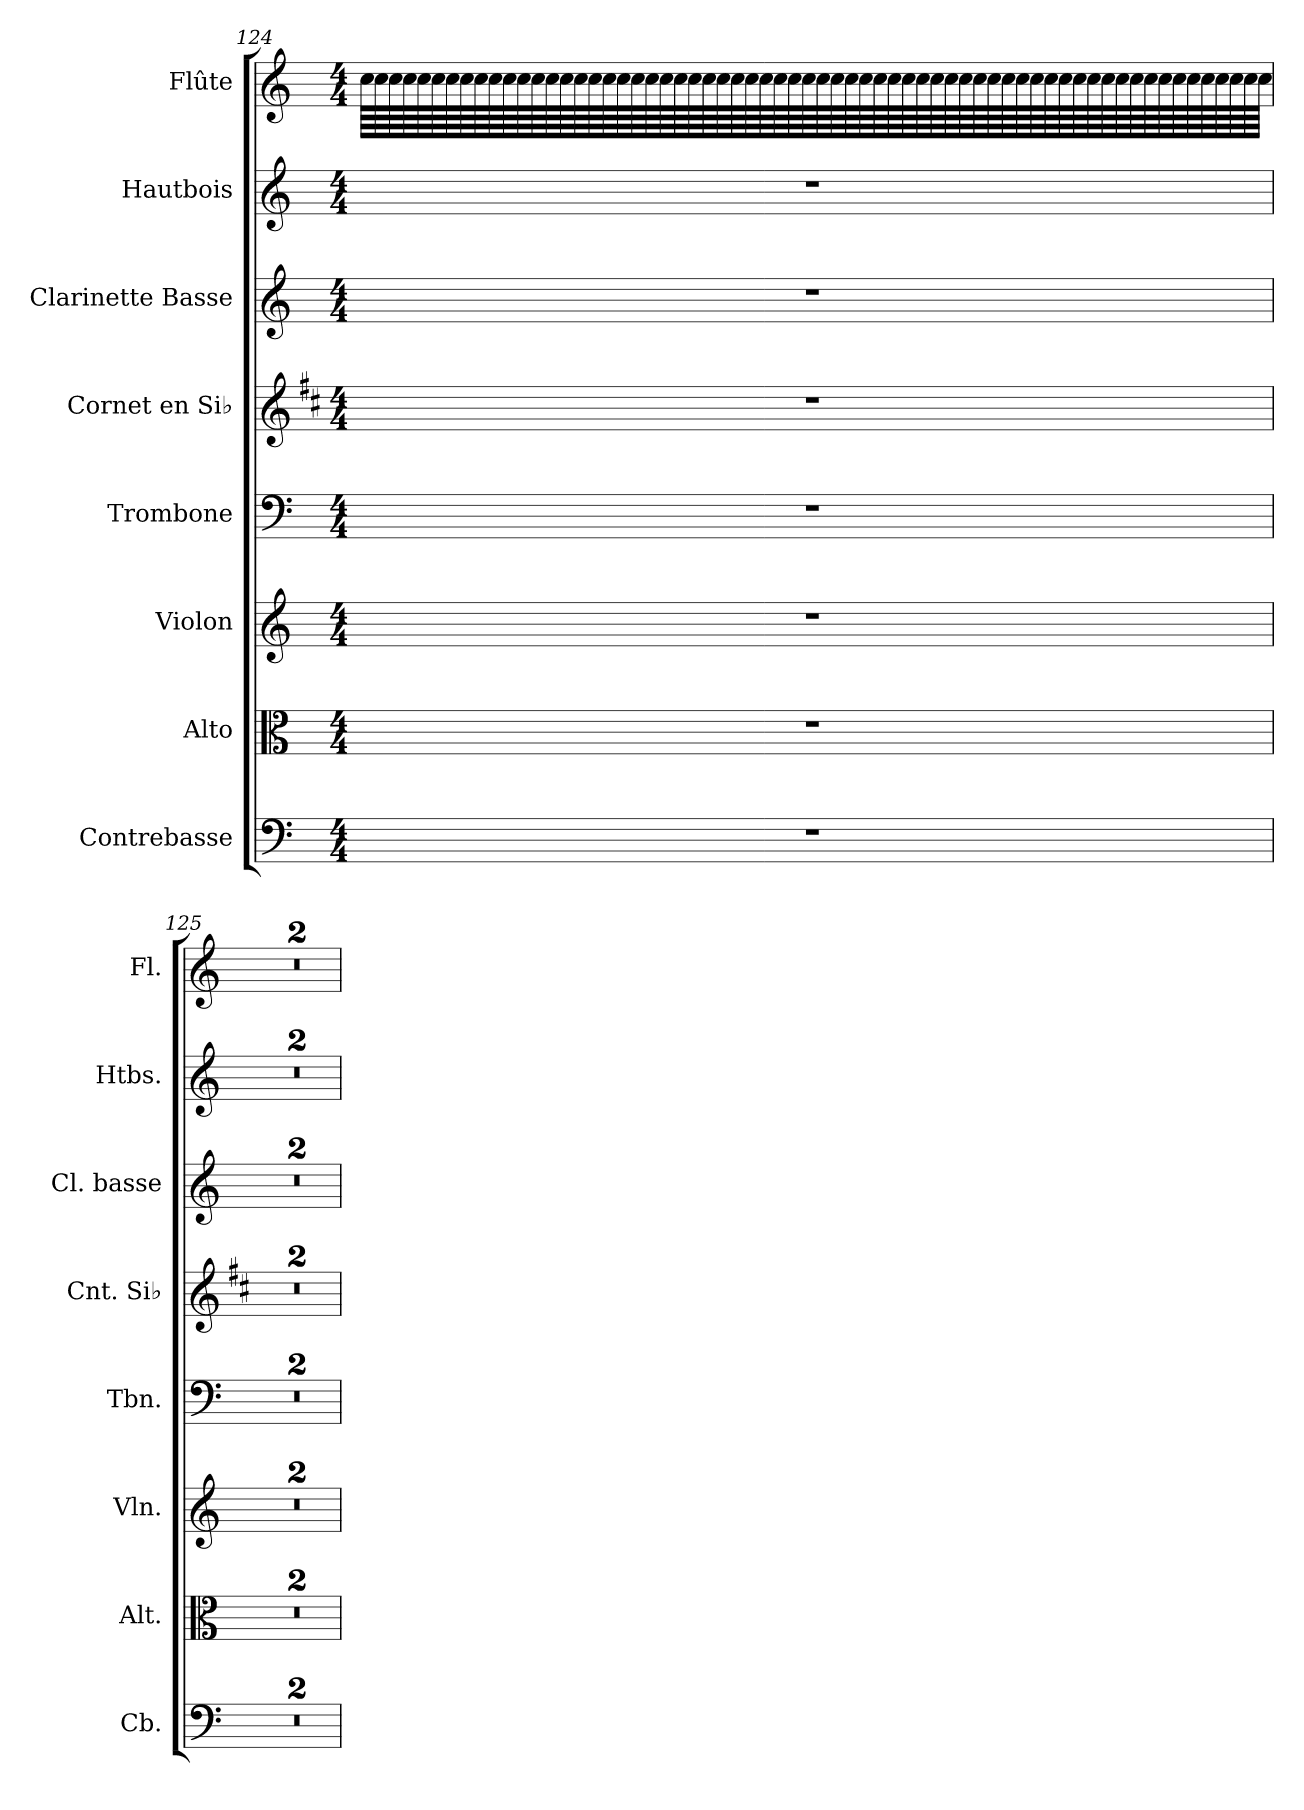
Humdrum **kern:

**kern	**kern	**kern	**kern	**kern	**kern	**kern	**kern
*part8	*part7	*part6	*part5	*part4	*part3	*part2	*part1
*staff8	*staff7	*staff6	*staff5	*staff4	*staff3	*staff2	*staff1
*I"Contrebasse	*I"Alto	*I"Violon	*I"Trombone	*I"Cornet en Si♭	*I"Clarinette Basse	*I"Hautbois	*I"Flûte
*I'Cb.	*I'Alt.	*I'Vln.	*I'Tbn.	*I'Cnt. Si♭	*I'Cl. basse	*I'Htbs.	*I'Fl.
!!LO:PB:g=z
*clefF4	*clefC3	*clefG2	*clefF4	*clefG2	*clefG2	*clefG2	*clefG2
*ITrd7c12	*	*	*	*ITrd1c2	*ITrd8c14	*	*
*k[]	*k[]	*k[]	*k[]	*k[]	*k[]	*k[]	*k[]
*M4/4	*M4/4	*M4/4	*M4/4	*M4/4	*M4/4	*M4/4	*M4/4
=124	=124	=124	=124	=124	=124	=124	=124
1r	1r	1r	1r	1r	1r	1r	64cc\LLLL
.	.	.	.	.	.	.	64cc\
.	.	.	.	.	.	.	64cc\
.	.	.	.	.	.	.	64cc\
.	.	.	.	.	.	.	64cc\
.	.	.	.	.	.	.	64cc\
.	.	.	.	.	.	.	64cc\
.	.	.	.	.	.	.	64cc\
.	.	.	.	.	.	.	64cc\
.	.	.	.	.	.	.	64cc\
.	.	.	.	.	.	.	64cc\
.	.	.	.	.	.	.	64cc\
.	.	.	.	.	.	.	64cc\
.	.	.	.	.	.	.	64cc\
.	.	.	.	.	.	.	64cc\
.	.	.	.	.	.	.	64cc\
.	.	.	.	.	.	.	64cc\
.	.	.	.	.	.	.	64cc\
.	.	.	.	.	.	.	64cc\
.	.	.	.	.	.	.	64cc\
.	.	.	.	.	.	.	64cc\
.	.	.	.	.	.	.	64cc\
.	.	.	.	.	.	.	64cc\
.	.	.	.	.	.	.	64cc\
.	.	.	.	.	.	.	64cc\
.	.	.	.	.	.	.	64cc\
.	.	.	.	.	.	.	64cc\
.	.	.	.	.	.	.	64cc\
.	.	.	.	.	.	.	64cc\
.	.	.	.	.	.	.	64cc\
.	.	.	.	.	.	.	64cc\
.	.	.	.	.	.	.	64cc\
.	.	.	.	.	.	.	64cc\
.	.	.	.	.	.	.	64cc\
.	.	.	.	.	.	.	64cc\
.	.	.	.	.	.	.	64cc\
.	.	.	.	.	.	.	64cc\
.	.	.	.	.	.	.	64cc\
.	.	.	.	.	.	.	64cc\
.	.	.	.	.	.	.	64cc\
.	.	.	.	.	.	.	64cc\
.	.	.	.	.	.	.	64cc\
.	.	.	.	.	.	.	64cc\
.	.	.	.	.	.	.	64cc\
.	.	.	.	.	.	.	64cc\
.	.	.	.	.	.	.	64cc\
.	.	.	.	.	.	.	64cc\
.	.	.	.	.	.	.	64cc\
.	.	.	.	.	.	.	64cc\
.	.	.	.	.	.	.	64cc\
.	.	.	.	.	.	.	64cc\
.	.	.	.	.	.	.	64cc\
.	.	.	.	.	.	.	64cc\
.	.	.	.	.	.	.	64cc\
.	.	.	.	.	.	.	64cc\
.	.	.	.	.	.	.	64cc\
.	.	.	.	.	.	.	64cc\
.	.	.	.	.	.	.	64cc\
.	.	.	.	.	.	.	64cc\
.	.	.	.	.	.	.	64cc\
.	.	.	.	.	.	.	64cc\
.	.	.	.	.	.	.	64cc\
.	.	.	.	.	.	.	64cc\
.	.	.	.	.	.	.	64cc\JJJJ
!!LO:PB:g=z
=125	=125	=125	=125	=125	=125	=125	=125
1r	1r	1r	1r	1r	1r	1r	1r
=126	=126	=126	=126	=126	=126	=126	=126
1r	1r	1r	1r	1r	1r	1r	1r
=	=	=	=	=	=	=	=
*-	*-	*-	*-	*-	*-	*-	*-
